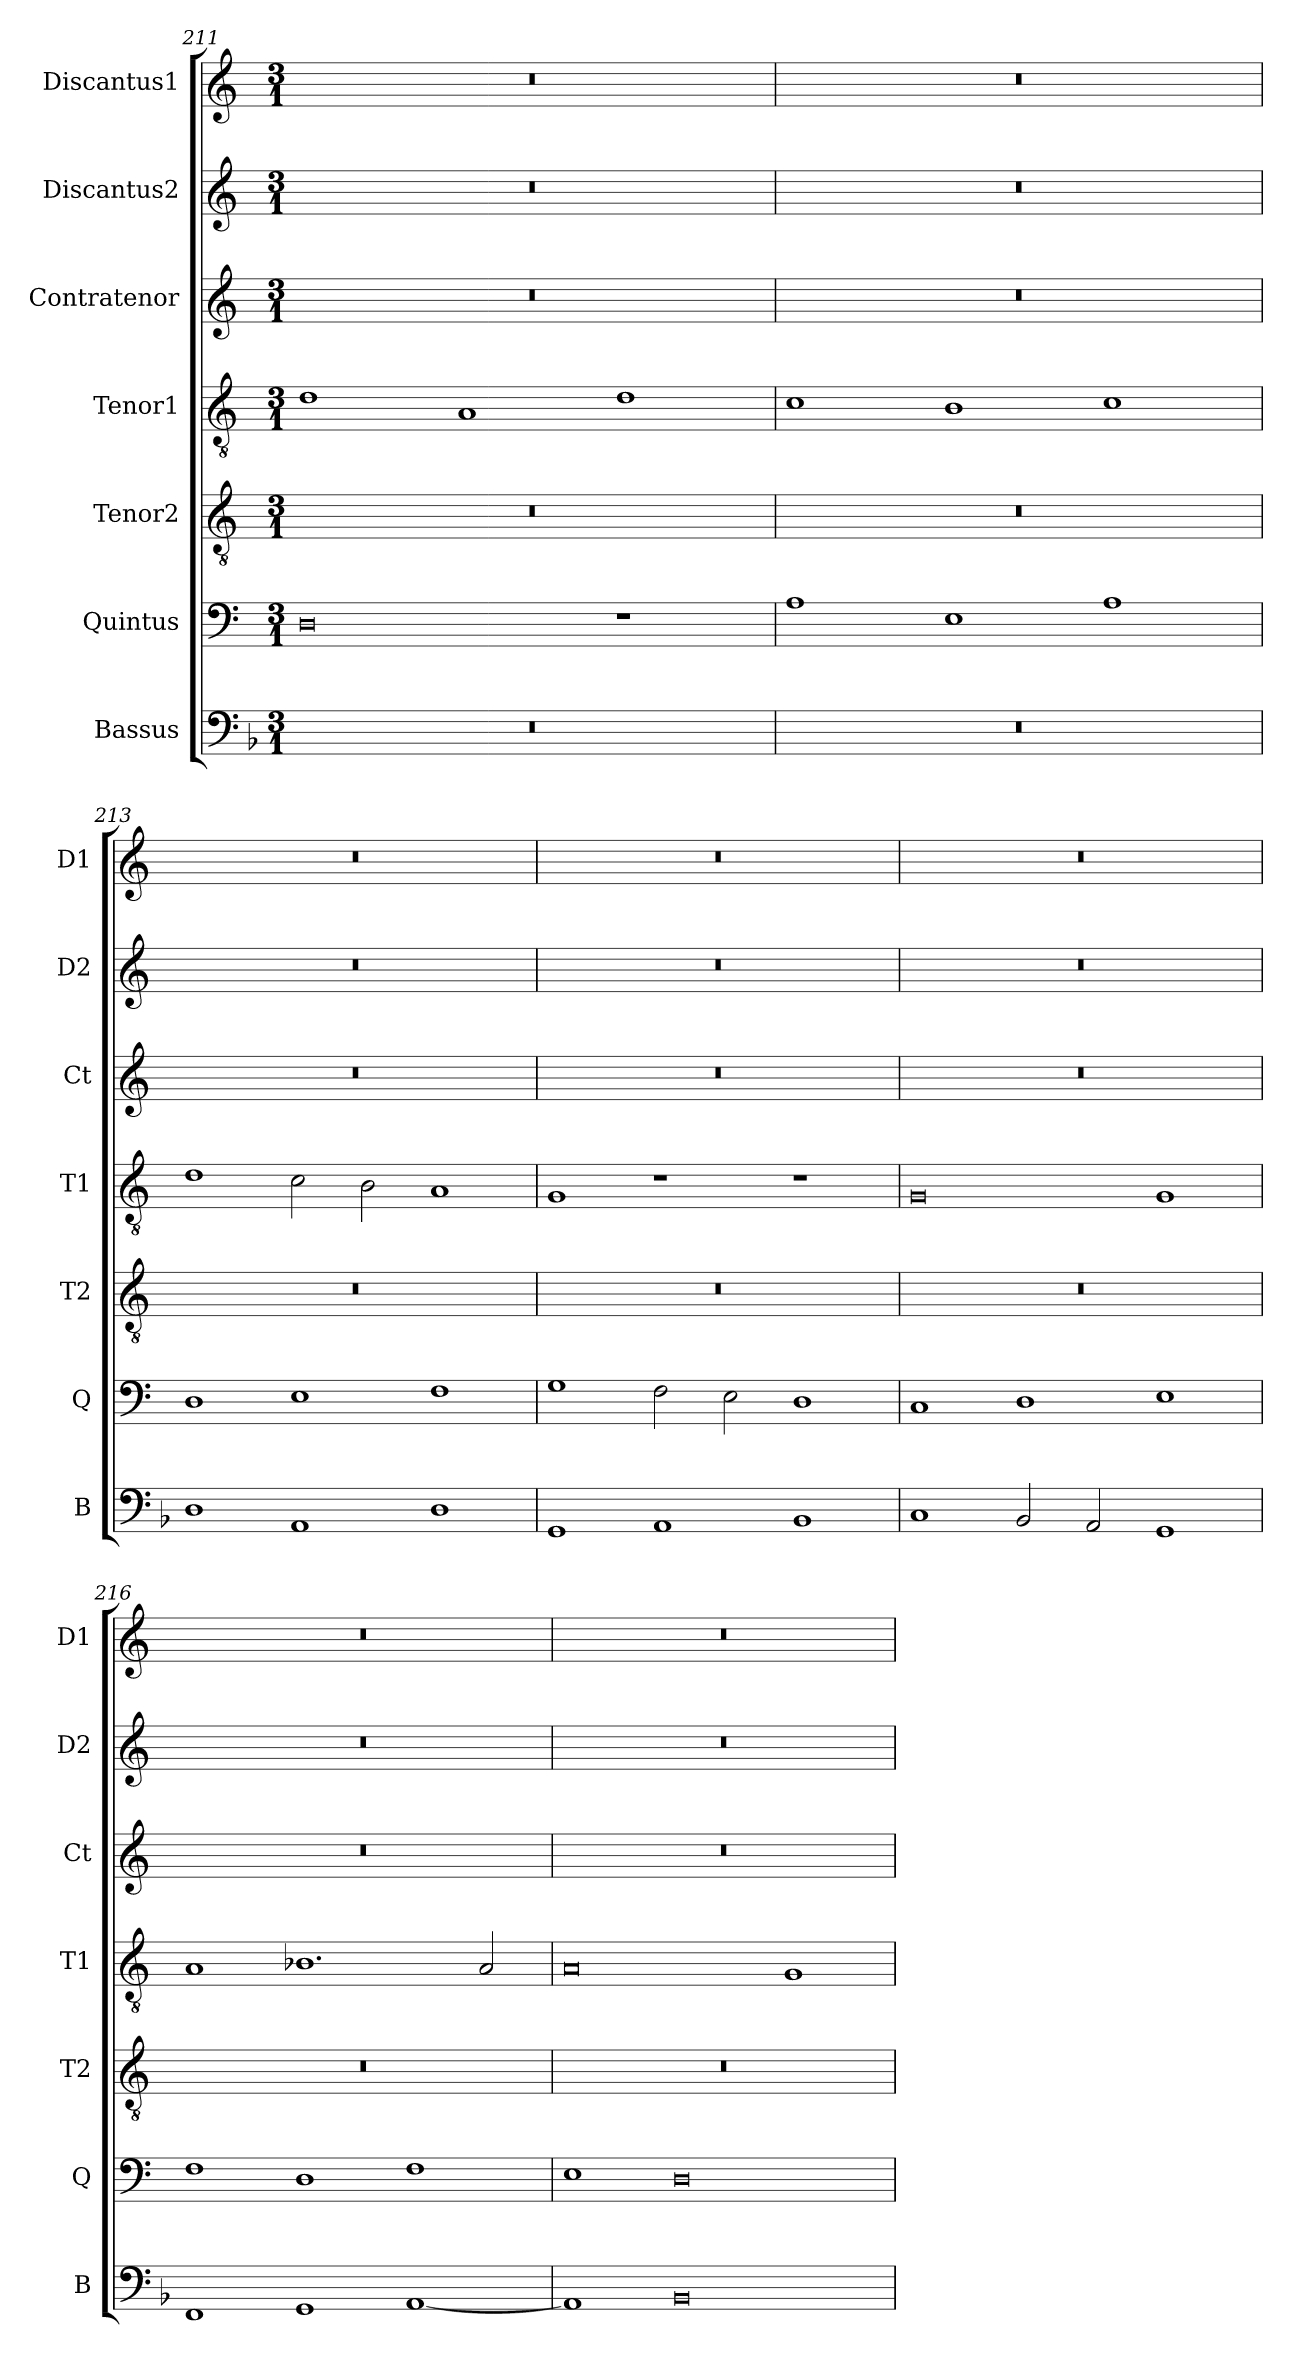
**kern	**kern	**kern	**kern	**kern	**kern	**kern
*part7	*part6	*part5	*part4	*part3	*part2	*part1
*staff7	*staff6	*staff5	*staff4	*staff3	*staff2	*staff1
*I"Bassus	*I"Quintus	*I"Tenor2	*I"Tenor1	*I"Contratenor	*I"Discantus2	*I"Discantus1
*I'B	*I'Q	*I'T2	*I'T1	*I'Ct	*I'D2	*I'D1
*clefF4	*clefF4	*clefGv2	*clefGv2	*clefG2	*clefG2	*clefG2
*k[b-]	*k[]	*k[]	*k[]	*k[]	*k[]	*k[]
*M3/1	*M3/1	*M3/1	*M3/1	*M3/1	*M3/1	*M3/1
=211	=211	=211	=211	=211	=211	=211
0.r	0D\	0.r	1d\	0.r	0.r	0.r
.	.	.	1A/	.	.	.
.	1r	.	1d\	.	.	.
=212	=212	=212	=212	=212	=212	=212
0.r	1A\	0.r	1c\	0.r	0.r	0.r
.	1E\	.	1B\	.	.	.
.	1A\	.	1c\	.	.	.
=213	=213	=213	=213	=213	=213	=213
1D\	1D\	0.r	1d\	0.r	0.r	0.r
1AA/	1E\	.	2c\	.	.	.
.	.	.	2B\	.	.	.
1D\	1F\	.	1A/	.	.	.
=214	=214	=214	=214	=214	=214	=214
1GG/	1G\	0.r	1G/	0.r	0.r	0.r
1AA/	2F\	.	1r	.	.	.
.	2E\	.	.	.	.	.
1BB-/	1D\	.	1r	.	.	.
=215	=215	=215	=215	=215	=215	=215
1C/	1C/	0.r	0G/	0.r	0.r	0.r
2BB-/	1D\	.	.	.	.	.
2AA/	.	.	.	.	.	.
1GG/	1E\	.	1G/	.	.	.
=216	=216	=216	=216	=216	=216	=216
1FF/	1F\	0.r	1A/	0.r	0.r	0.r
1GG/	1D\	.	1.B-X\	.	.	.
[1AA/	1F\	.	.	.	.	.
.	.	.	2A/	.	.	.
=217	=217	=217	=217	=217	=217	=217
1AA/]	1E\	0.r	0A/	0.r	0.r	0.r
0BB-/	0D\	.	.	.	.	.
.	.	.	1G/	.	.	.
=	=	=	=	=	=	=
*-	*-	*-	*-	*-	*-	*-
